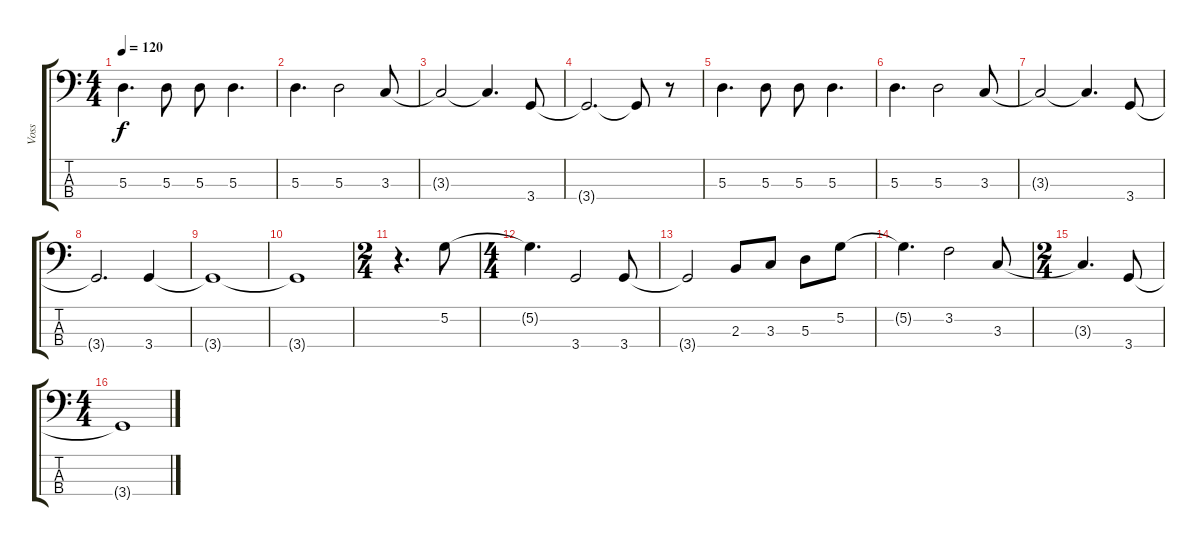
\track ("Voss" "Voss") {instrument electricbassfinger}
\staff {score tabs}
\tuning (G2 D2 A1 E1) {hide}
\ts (4 4)
\tempo 120
\clef f4
\ks c
5.3.4{d dy f} 5.3.8 5.3.8 5.3.4{d} |
5.3.4{d} 5.3.2 3.3.8 |
3.3{t}.2 3.3{t}.4{d} 3.4.8 |
3.4{t}.2{d} 3.4{t}.8 r.8 |
5.3.4{d} 5.3.8 5.3.8 5.3.4{d} |
5.3.4{d} 5.3.2 3.3.8 |
3.3{t}.2 3.3{t}.4{d} 3.4.8 |
3.4{t}.2{d} 3.4.4 |
3.4{t}.1 |
3.4{t}.1 |
\ts (2 4)
r.4{d} 5.2.8 |
\ts (4 4)
5.2{t}.4{d} 3.4.2 3.4.8 |
3.4{t}.2 2.3.8 3.3.8 5.3.8 5.2.8 |
5.2{t}.4{d} 3.2.2 3.3.8 |
\ts (2 4)
3.3{t}.4{d} 3.4.8 |
\ts (4 4)
3.4{t}.1
